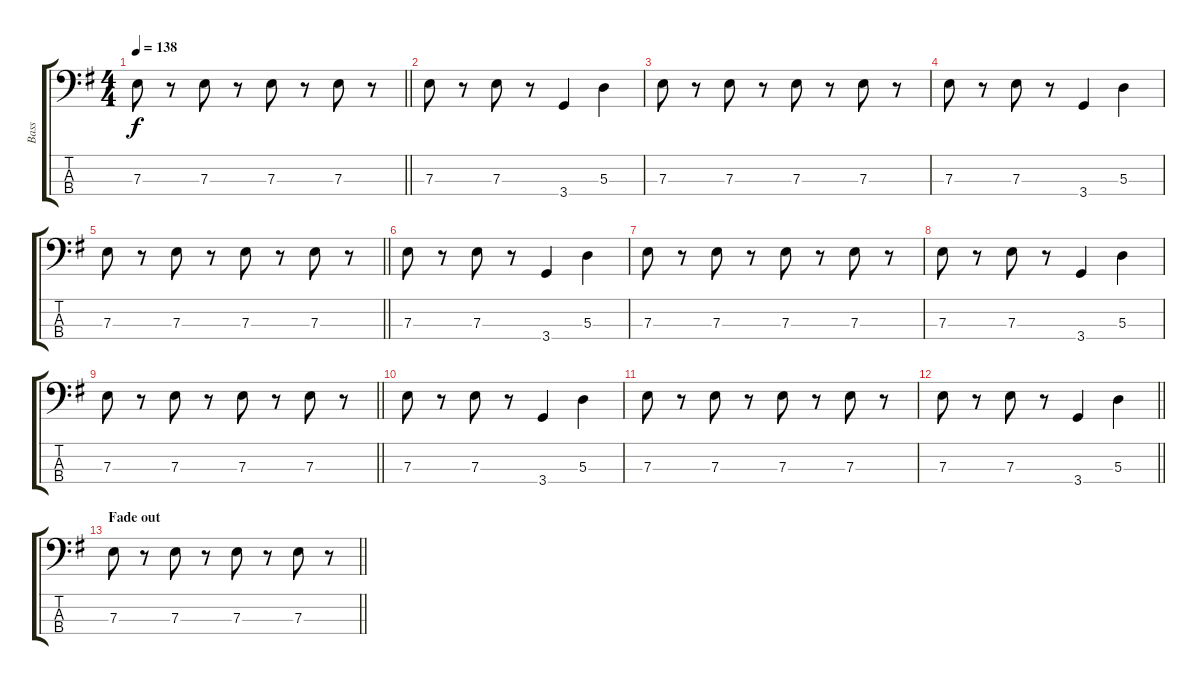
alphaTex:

\track ("Bass" "Bass") {instrument electricbassfinger bank 255}
\staff {score tabs}
\tuning (G2 D2 A1 E1) {hide}
\ts (4 4)
\tempo 138
\clef f4
\barLineRight lightlight
\ks g
7.3.8{dy f} r.8 7.3.8 r.8 7.3.8 r.8 7.3.8 r.8 |
7.3.8 r.8 7.3.8 r.8 3.4.4 5.3.4 |
7.3.8 r.8 7.3.8 r.8 7.3.8 r.8 7.3.8 r.8 |
7.3.8 r.8 7.3.8 r.8 3.4.4 5.3.4 |
\barLineRight lightlight
7.3.8 r.8 7.3.8 r.8 7.3.8 r.8 7.3.8 r.8 |
7.3.8 r.8 7.3.8 r.8 3.4.4 5.3.4 |
7.3.8 r.8 7.3.8 r.8 7.3.8 r.8 7.3.8 r.8 |
7.3.8 r.8 7.3.8 r.8 3.4.4 5.3.4 |
\barLineRight lightlight
7.3.8 r.8 7.3.8 r.8 7.3.8 r.8 7.3.8 r.8 |
7.3.8 r.8 7.3.8 r.8 3.4.4 5.3.4 |
7.3.8 r.8 7.3.8 r.8 7.3.8 r.8 7.3.8 r.8 |
\barLineRight lightlight
7.3.8 r.8 7.3.8 r.8 3.4.4 5.3.4 |
\section ("" "Fade out")
\barLineRight lightlight
7.3.8 r.8 7.3.8 r.8 7.3.8 r.8 7.3.8 r.8
